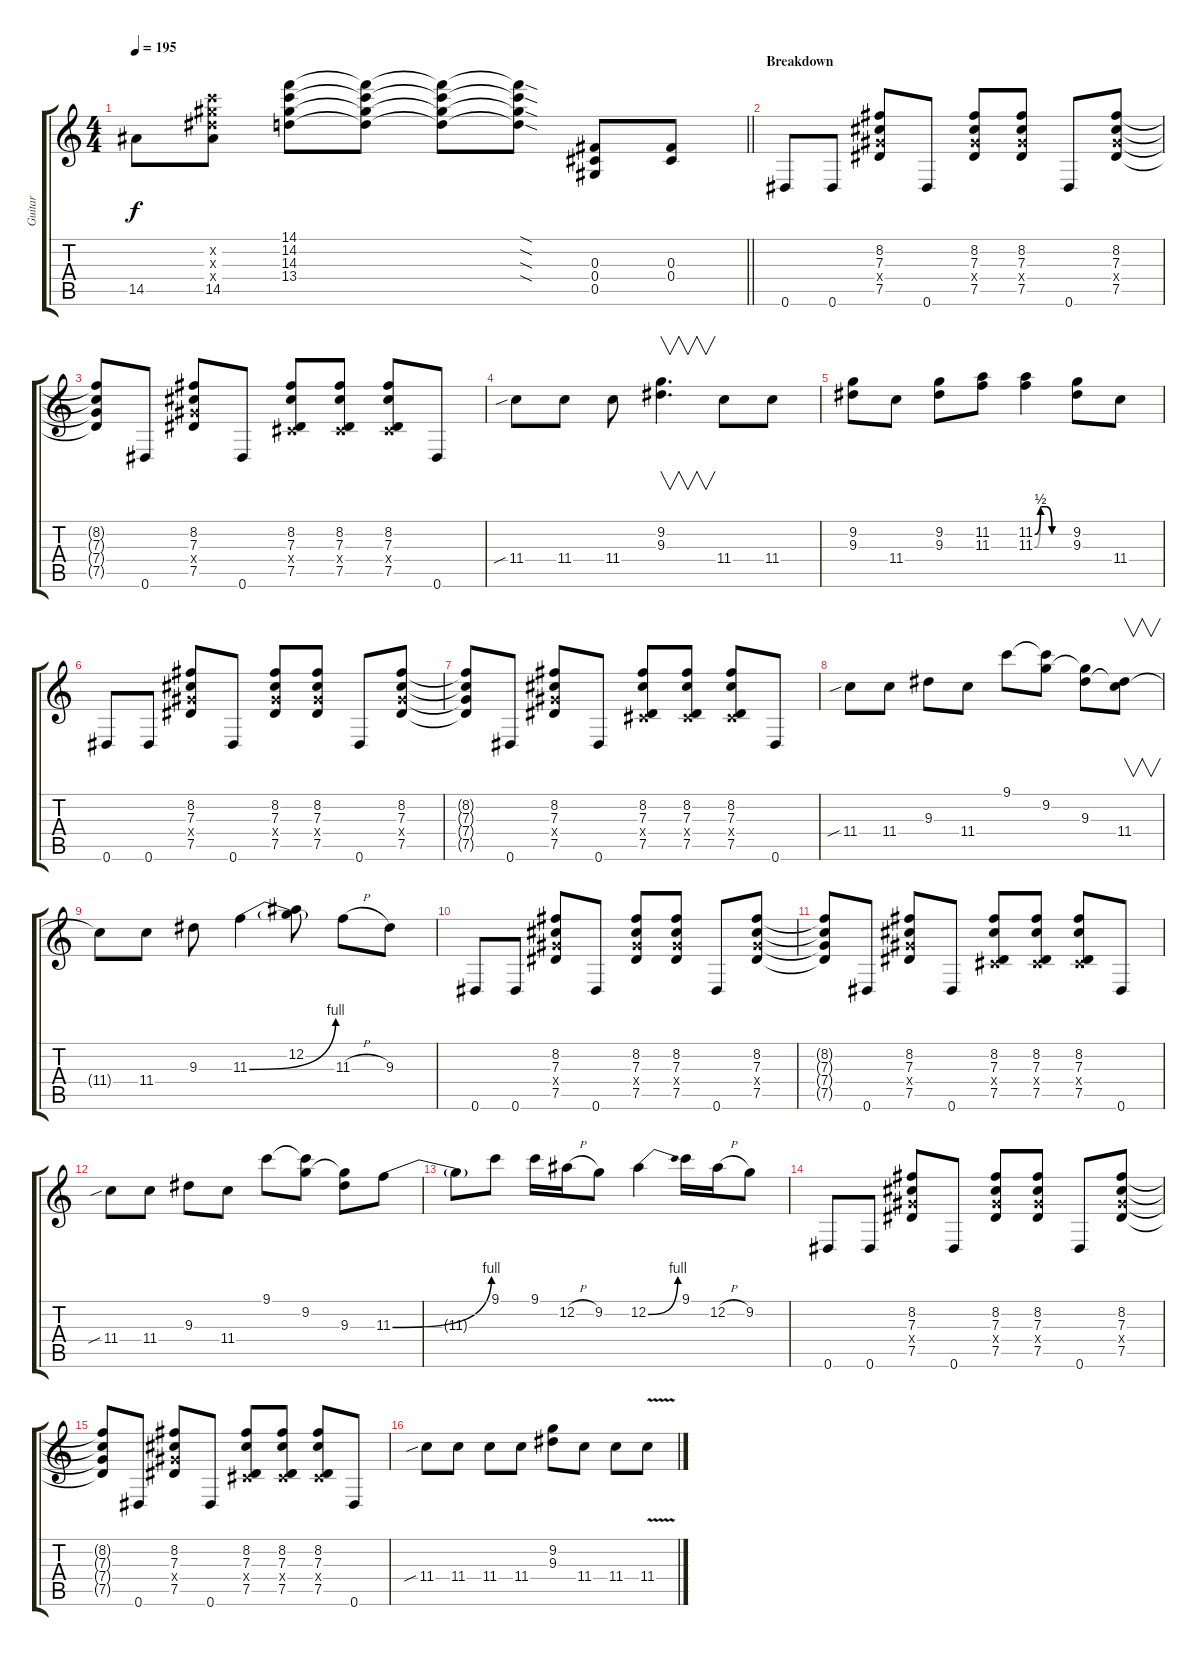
\track ("Guitar" "Guitar") {instrument electricguitarjazz}
\staff {score tabs}
\tuning (Eb4 Bb3 Gb3 Db3 Ab2 Eb2) {hide}
\ts (4 4)
\tempo 195
\clef g2
\barLineRight lightlight
\ks c
14.5.8{dy f} (14.2{x} 14.3{x} 14.4{x} 14.5).8 (14.1 14.2 14.3 13.4).8 (14.1{t} 14.2{t} 14.3{t} 13.4{t}).8 (14.1{t} 14.2{t} 14.3{t} 13.4{t}).8 (14.1{sod t} 14.2{sod t} 14.3{sod t} 13.4{sod t}).8 (0.3 0.4 0.5).8 (0.3 0.4).8 |
\section ("" "Breakdown")
0.6.8 0.6.8 (8.2 7.3 7.4{x} 7.5).8 0.6.8 (8.2 7.3 7.4{x} 7.5).8 (8.2 7.3 7.4{x} 7.5).8 0.6.8 (8.2 7.3 7.4{x} 7.5).8 |
(8.2{t} 7.3{t} 7.4{t} 7.5{t}).8 0.6.8 (8.2 7.3 7.4{x} 7.5).8 0.6.8 (8.2 7.3 0.4{x} 7.5).8 (8.2 7.3 0.4{x} 7.5).8 (8.2 7.3 0.4{x} 7.5).8 0.6.8 |
11.4{sib}.8 11.4.8 11.4.8 (9.2 9.3).4{v d} 11.4.8 11.4.8 |
(9.2 9.3).8 11.4.8 (9.2 9.3).8 (11.2 11.3).8 (11.2{be (custom 0 0 10 2 20 2 30 0 60 0)} 11.3{be (custom 0 0 10 2 20 2 30 0 60 0)}).4 (9.2 9.3).8 11.4.8 |
0.6.8 0.6.8 (8.2 7.3 7.4{x} 7.5).8 0.6.8 (8.2 7.3 7.4{x} 7.5).8 (8.2 7.3 7.4{x} 7.5).8 0.6.8 (8.2 7.3 7.4{x} 7.5).8 |
(8.2{t} 7.3{t} 7.4{t} 7.5{t}).8 0.6.8 (8.2 7.3 7.4{x} 7.5).8 0.6.8 (8.2 7.3 0.4{x} 7.5).8 (8.2 7.3 0.4{x} 7.5).8 (8.2 7.3 0.4{x} 7.5).8 0.6.8 |
11.4{sib}.8 11.4.8 9.3.8 11.4.8 9.1.8 (9.1{t} 9.2).8 (9.2{t} 9.3).8 (9.3{t} 11.4).8{v} |
11.4{t}.8 11.4.8 9.3.8 11.3{be (bend 0 0 60 4)}.4 (12.2 11.3{t}).8 11.3{h}.8 9.3.8 |
0.6.8 0.6.8 (8.2 7.3 7.4{x} 7.5).8 0.6.8 (8.2 7.3 7.4{x} 7.5).8 (8.2 7.3 7.4{x} 7.5).8 0.6.8 (8.2 7.3 7.4{x} 7.5).8 |
(8.2{t} 7.3{t} 7.4{t} 7.5{t}).8 0.6.8 (8.2 7.3 7.4{x} 7.5).8 0.6.8 (8.2 7.3 0.4{x} 7.5).8 (8.2 7.3 0.4{x} 7.5).8 (8.2 7.3 0.4{x} 7.5).8 0.6.8 |
11.4{sib}.8 11.4.8 9.3.8 11.4.8 9.1.8 (9.1{t} 9.2).8 (9.2{t} 9.3).8 11.3{be (bend 0 0 60 4)}.8 |
11.3{t}.8 9.1.8 9.1.16 12.2{h}.16 9.2.8 12.2{be (bend 0 0 60 4)}.4 9.1.16 12.2{h}.16 9.2.8 |
0.6.8 0.6.8 (8.2 7.3 7.4{x} 7.5).8 0.6.8 (8.2 7.3 7.4{x} 7.5).8 (8.2 7.3 7.4{x} 7.5).8 0.6.8 (8.2 7.3 7.4{x} 7.5).8 |
(8.2{t} 7.3{t} 7.4{t} 7.5{t}).8 0.6.8 (8.2 7.3 7.4{x} 7.5).8 0.6.8 (8.2 7.3 0.4{x} 7.5).8 (8.2 7.3 0.4{x} 7.5).8 (8.2 7.3 0.4{x} 7.5).8 0.6.8 |
11.4{sib}.8 11.4.8 11.4.8 11.4.8 (9.2 9.3).8 11.4.8 11.4.8 11.4{v}.8
